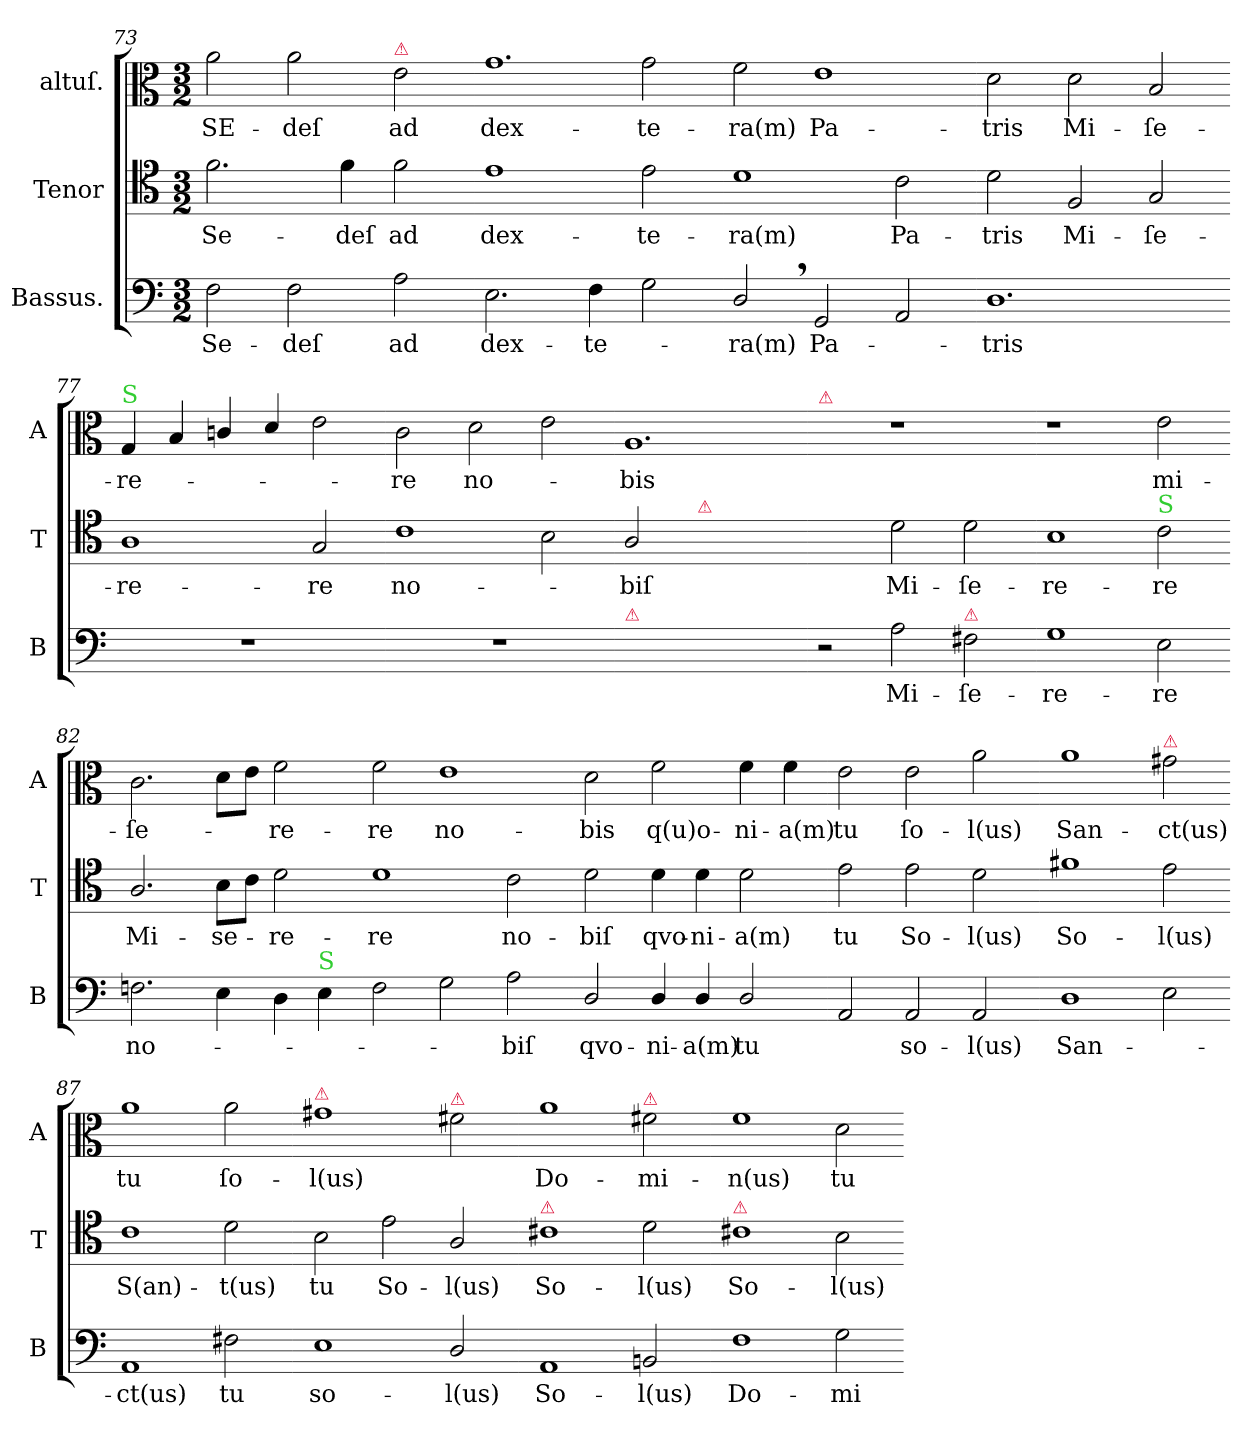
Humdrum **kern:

**kern	**text	**kern	**text	**kern	**text
*part3	*part3	*part2	*part2	*part1	*part1
*staff3	*staff3	*staff2	*staff2	*staff1	*staff1
*I"Bassus.	*	*I"Tenor	*	*I"altuſ.	*
*I'B	*	*I'T	*	*I'A	*
*clefF4	*	*clefC4	*	*clefC3	*
*k[]	*	*k[]	*	*k[]	*
*M3/2	*	*M3/2	*	*M3/2	*
=73	=73	=73	=73	=73	=73
2F\	Se-	2.f\	Se-	2a\	SE-
2F\	-deſ	.	.	2a\	-deſ
.	.	4f\	-deſ	.	.
!	!	!	!	!LO:TX:a:color=crimson:t=⚠	!
2A\	ad	2f\	ad	2e\	ad
=74-	=74-	=74-	=74-	=74-	=74-
!	!	!	!	!LO:N:vis=1.	!
2.E\	dex-	1e	dex-	1g	dex-
4F\	-te-	.	.	.	.
2G\	.	2e\	-te-	2g\	-te-
=75-	=75-	=75-	=75-	=75-	=75-
2D,</	-ra(m)	1d	-ra(m)	2f\	-ra(m)
2GG/	Pa-	.	.	1e	Pa-
2AA/	.	2c\	Pa-	.	.
=76-	=76-	=76-	=76-	=76-	=76-
1.D	-tris	2d\	-tris	2d\	-tris
.	.	2F/	Mi-	2d\	Mi-
.	.	2G/	-ſe-	2B/	-ſe-
=77-	=77-	=77-	=77-	=77-	=77-
!	!	!	!	!LO:TX:a:color=limegreen:t=S	!
1.r	.	1A	-re-	4G/	-re-
.	.	.	.	4B/	.
.	.	.	.	4cn/	.
.	.	.	.	4d/	.
.	.	2G/	-re	2e\	.
=78-	=78-	=78-	=78-	=78-	=78-
1.r	.	1c	no-	2c\	-re
.	.	.	.	2d\	no-
.	.	2B\	.	2e\	.
=79-	=79-	=79-	=79-	=79-	=79-
!LO:TX:a:color=crimson:t=⚠	!	!	!	!	!
1.ryy	.	2A/	-biſ	1.A	-bis
!	!	!LO:TX:a:color=crimson:t=⚠	!	!	!
.	.	1ryy	.	.	.
=80-	=80-	=80-	=80-	=80-	=80-
!	!	!	!	!LO:TX:a:color=crimson:t=⚠	!
2r	.	2ryy	.	2ryy	.
2A\	Mi-	2d\	Mi-	1r	.
!LO:TX:a:color=crimson:t=⚠	!	!	!	!	!
2F#X\	-ſe-	2d\	-ſe-	.	.
=81-	=81-	=81-	=81-	=81-	=81-
1G	-re-	1B	-re-	1r	.
!	!	!LO:TX:a:color=limegreen:t=S	!	!	!
2E\	-re	2c\	-re	2e\	mi-
=82-	=82-	=82-	=82-	=82-	=82-
!	!	!	!LO:LY:i	!	!
2.Fn\	no-	2.A/	Mi-	2.c\	-ſe-
!	!	!	!LO:LY:i	!	!
4E\	.	8B\L	-se-	8d\L	.
.	.	8c\J	.	8e\J	.
!	!	!	!LO:LY:i	!	!
4D\	.	2d\	-re-	2f\	-re-
!LO:TX:a:color=limegreen:t=S	!	!	!	!	!
4E\	.	.	.	.	.
=83-	=83-	=83-	=83-	=83-	=83-
!	!	!	!LO:LY:i	!	!
2F\	.	1d	-re	2f\	-re
2G\	.	.	.	1e	no-
2A\	biſ	2c\	no-	.	.
=84-	=84-	=84-	=84-	=84-	=84-
2D/	qvo-	2d\	-biſ	2d\	-bis
4D/	-ni-	4d\	qvo-	2f\	q(u)o-
4D/	-a(m)	4d\	-ni-	.	.
2D/	tu	2d\	-a(m)	4f\	-ni-
.	.	.	.	4f\	-a(m)
=85-	=85-	=85-	=85-	=85-	=85-
2AA/	.	2e\	tu	2e\	tu
2AA/	so-	2e\	So-	2e\	ſo-
2AA/	-l(us)	2d\	-l(us)	2a\	-l(us)
=86-	=86-	=86-	=86-	=86-	=86-
1D	San-	1f#X	So-	1a	San-
!	!	!	!	!LO:TX:a:color=crimson:t=⚠	!
2E\	.	2e\	-l(us)	2g#X\	-ct(us)
=87-	=87-	=87-	=87-	=87-	=87-
1AA	-ct(us)	1c	S(an)-	1a	tu
2F#X\	tu	2d\	-t(us)	2a\	ſo-
=88-	=88-	=88-	=88-	=88-	=88-
!	!	!	!	!LO:TX:a:color=crimson:t=⚠	!
1E	so-	2B\	tu	1g#X	-l(us)
.	.	2e\	So-	.	.
!	!	!	!	!LO:TX:a:color=crimson:t=⚠	!
2D/	-l(us)	2A/	-l(us)	2f#X\	.
=89-	=89-	=89-	=89-	=89-	=89-
!	!	!LO:TX:a:color=crimson:t=⚠	!	!	!
1AA	So-	1c#X	So-	1a	Do-
!	!	!	!	!LO:TX:a:color=crimson:t=⚠	!
2BBn/	-l(us)	2d\	-l(us)	2f#X\	-mi-
=90-	=90-	=90-	=90-	=90-	=90-
!	!	!LO:TX:a:color=crimson:t=⚠	!	!	!
1F#	Do-	1c#X	So-	1f#	-n(us)
2G\	-mi-	2B\	-l(us)	2d\	tu
=-	=-	=-	=-	=-	=-
*-	*-	*-	*-	*-	*-
